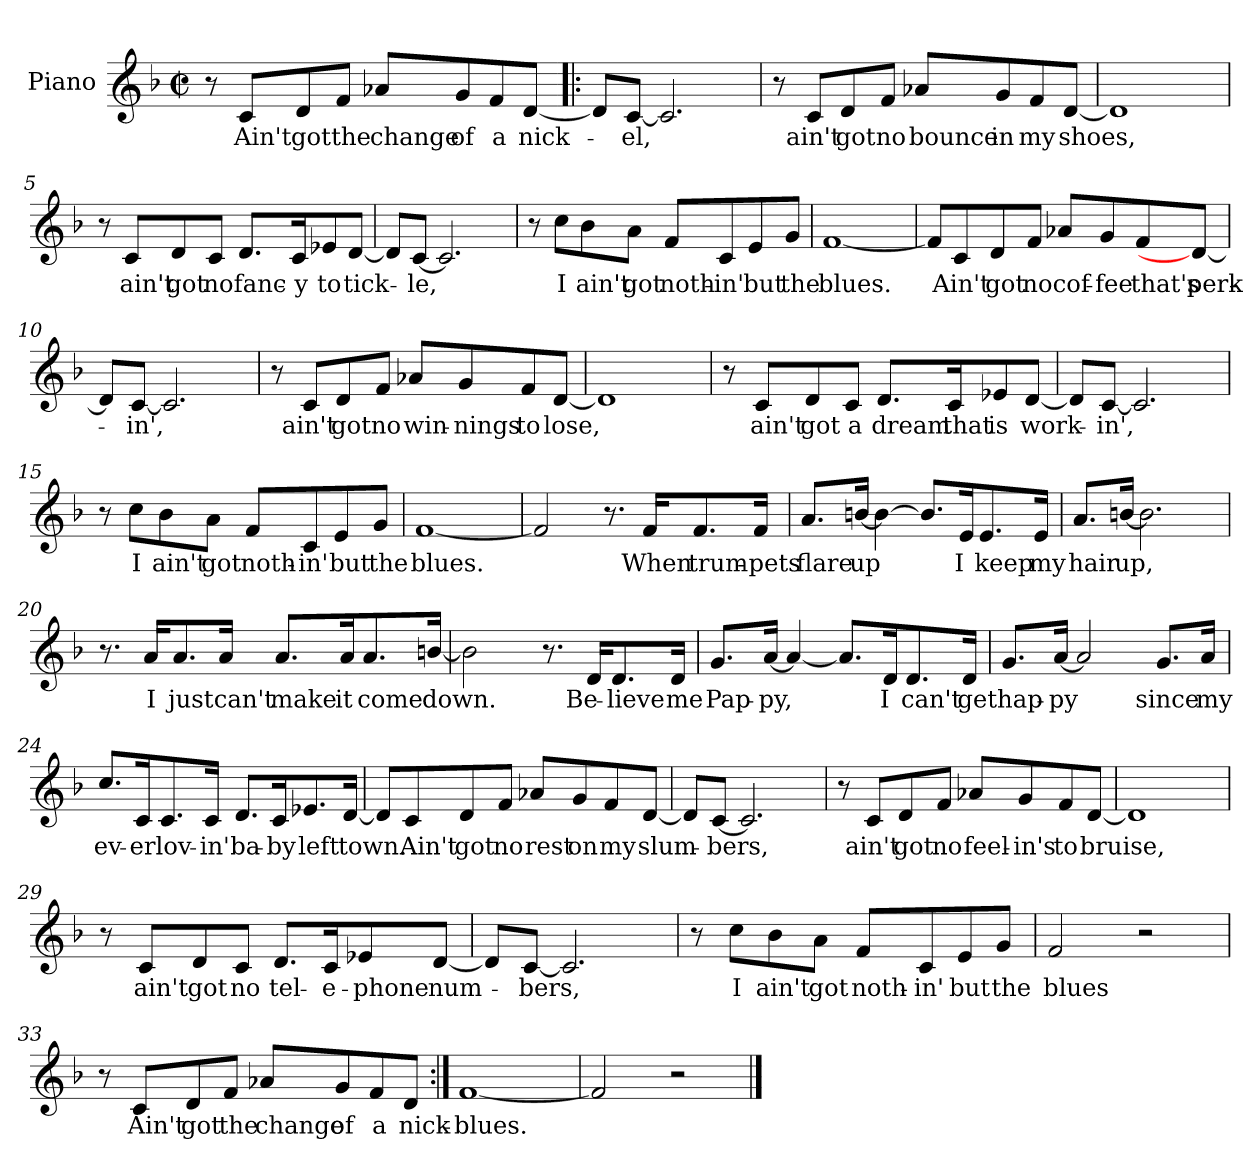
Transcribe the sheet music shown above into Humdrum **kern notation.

**kern	**text
*part1	*part1
*staff1	*staff1
*I"Piano	*
*I'Pno.	*
*clefG2	*
*k[b-]	*
*F:	*
*M2/2	*
*met(c|)	*
=1	=1
8r	.
8c/L	Ain't
8d/	got
8f/J	the
8a-X/L	change
8g/	of
8f/	a
[8d/J	nick-
=2!|:	=2!|:
8d/L]	.
[8c/J	-el,
2.c/]	.
=3	=3
8r	.
8c/L	ain't
8d/	got
8f/J	no
8a-X/L	bounce
8g/	in
8f/	my
[8d/J	shoes,
=4	=4
1d]	.
!!LO:LB:g=z
=5	=5
8r	.
8c/L	ain't
8d/	got
8c/J	no
8.d/L	fanc-
16c/K	-y
8e-X/	to
[8d/J	tick-
=6	=6
8d/L]	.
[8c/J	-le,
2.c/]	.
=7	=7
8r	.
8cc\L	I
8b-\	ain't
8a\J	got
8f/L	noth-
8c/	-in'
8e/	but
8g/J	the
=8	=8
[1f	blues.
!!LO:LB:g=z
=9	=9
8f/L]	.
8c/	Ain't
8d/	got
8f/J	no
8a-X/L	cof-
8g/	-fee
8f/	that's
8d/J_	perk-
=10	=10
8d/L]	.
[8c/J	-in',
2.c/]	.
=11	=11
8r	.
8c/L	ain't
8d/	got
8f/J	no
8a-X/L	win-
8g/	-nings
8f/	to
[8d/J	lose,
=12	=12
1d]	.
!!LO:LB:g=z
=13	=13
8r	.
8c/L	ain't
8d/	got
8c/J	a
8.d/L	dream
16c/K	that
8e-X/	is
[8d/J	work-
=14	=14
8d/L]	.
[8c/J	-in',
2.c/]	.
=15	=15
8r	.
8cc\L	I
8b-\	ain't
8a\J	got
8f/L	noth-
8c/	-in'
8e/	but
8g/J	the
=16	=16
[1f	blues.
!!LO:LB:g=z
=17	=17
2f/]	.
8.r	.
16f/KL	When
8.f/	trum-
16f/Jk	-pets
=18	=18
8.a/L	flare
[16bn/Jk	up
4b\_	.
8.b/L]	.
16e/K	I
8.e/	keep
16e/Jk	my
=19	=19
8.a/L	hair
[16bn/Jk	up,
2.b\]	.
!!LO:LB:g=z
=20	=20
8.r	.
16a/KL	I
8.a/	just
16a/Jk	can't
8.a/L	make
16a/K	it
8.a/	come
[16bn/Jk	down.
=21	=21
2b\]	.
8.r	.
16d/KL	Be-
8.d/	-lieve
16d/Jk	me
=22	=22
8.g/L	Pap-
[16a/Jk	-py,
4a/_	.
8.a/L]	.
16d/K	I
8.d/	can't
16d/Jk	get
!!LO:LB:g=z
=23	=23
8.g/L	hap-
[16a/Jk	-py
2a/]	.
8.g/L	since
16a/Jk	my
=24	=24
8.cc/L	ev-
16c/K	-er
8.c/	lov-
16c/Jk	-in'
8.d/L	ba-
16c/K	-by
8.e-X/	left
[16d/Jk	town.
=25	=25
8d/L]	.
8c/	Ain't
8d/	got
8f/J	no
8a-X/L	rest
8g/	on
8f/	my
[8d/J	slum-
!!LO:LB:g=z
=26	=26
8d/L]	.
[8c/J	-bers,
2.c/]	.
=27	=27
8r	.
8c/L	ain't
8d/	got
8f/J	no
8a-X/L	feel-
8g/	-in's
8f/	to
[8d/J	bruise,
=28	=28
1d]	.
!!LO:PB:g=z
=29	=29
8r	.
8c/L	ain't
8d/	got
8c/J	no
8.d/L	tel-
16c/K	-e-
8e-X/	-phone
[8d/J	num-
=30	=30
8d/L]	.
[8c/J	-bers,
2.c/]	.
=31	=31
8r	.
8cc\L	I
8b-\	ain't
8a\J	got
8f/L	noth-
8c/	-in'
8e/	but
8g/J	the
!!LO:LB:g=z
=32	=32
2f/	blues
2r	.
=33	=33
8r	.
8c/L	Ain't
8d/	got
8f/J	the
8a-X/L	change
8g/	of
8f/	a
8d/J	nick-
=34:|!	=34:|!
[1f	blues.
=35	=35
2f/]	.
2r	.
==	==
*-	*-
